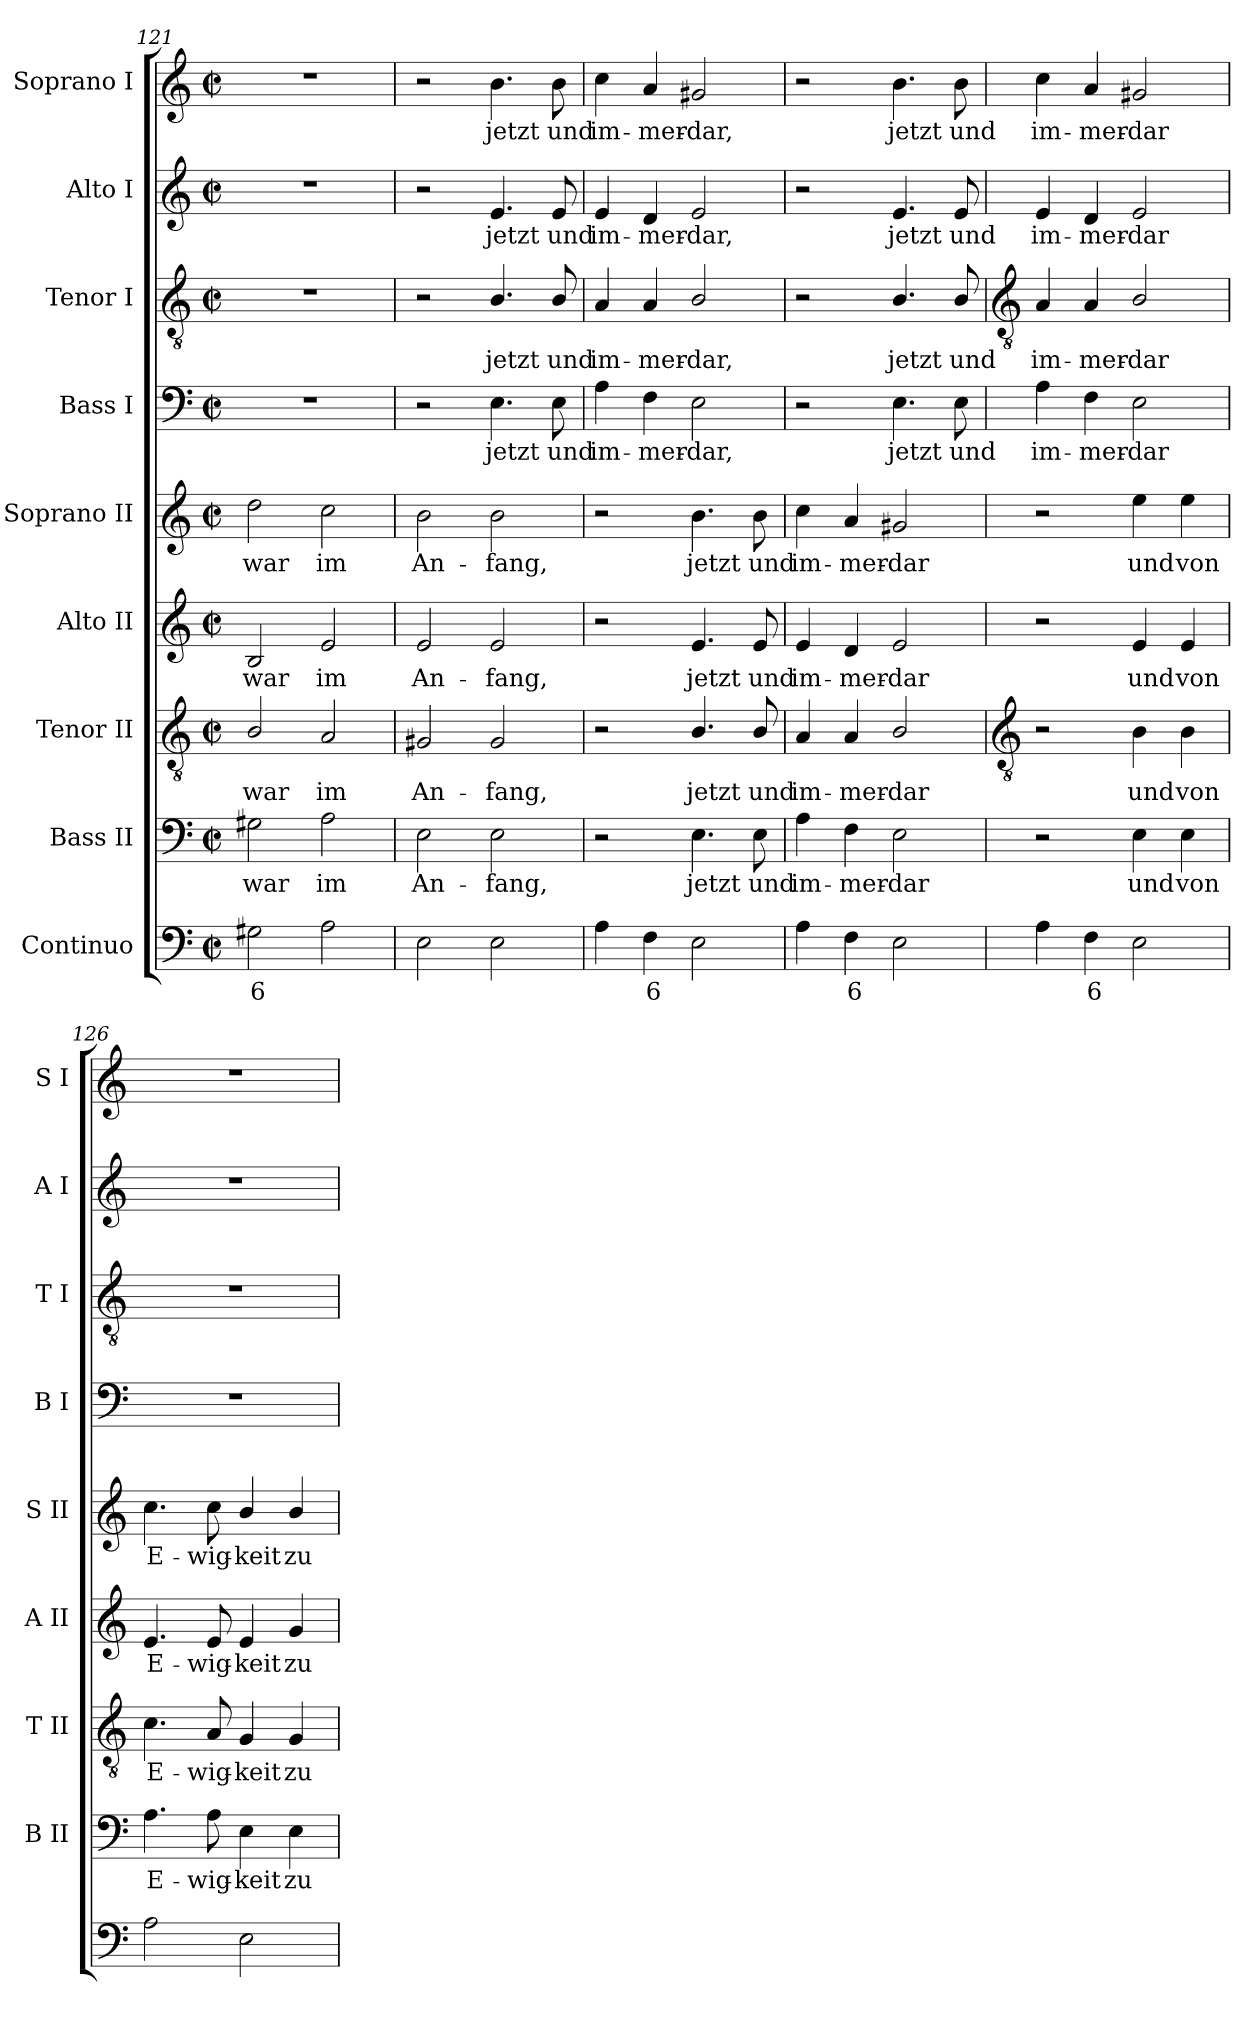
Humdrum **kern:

**kern	**text	**kern	**text	**kern	**text	**kern	**text	**kern	**text	**kern	**text	**kern	**text	**kern	**text	**kern	**text
*part9	*part9	*part8	*part8	*part7	*part7	*part6	*part6	*part5	*part5	*part4	*part4	*part3	*part3	*part2	*part2	*part1	*part1
*staff9	*staff9	*staff8	*staff8	*staff7	*staff7	*staff6	*staff6	*staff5	*staff5	*staff4	*staff4	*staff3	*staff3	*staff2	*staff2	*staff1	*staff1
*I"Continuo	*	*I"Bass II	*	*I"Tenor II	*	*I"Alto II	*	*I"Soprano II	*	*I"Bass I	*	*I"Tenor I	*	*I"Alto I	*	*I"Soprano I	*
*	*	*I'B II	*	*I'T II	*	*I'A II	*	*I'S II	*	*I'B I	*	*I'T I	*	*I'A I	*	*I'S I	*
*clefF4	*	*clefF4	*	*clefGv2	*	*clefG2	*	*clefG2	*	*clefF4	*	*clefGv2	*	*clefG2	*	*clefG2	*
*k[]	*	*k[]	*	*k[]	*	*k[]	*	*k[]	*	*k[]	*	*k[]	*	*k[]	*	*k[]	*
*C:	*	*C:	*	*C:	*	*C:	*	*C:	*	*C:	*	*C:	*	*C:	*	*C:	*
*M2/2	*	*M2/2	*	*M2/2	*	*M2/2	*	*M2/2	*	*M2/2	*	*M2/2	*	*M2/2	*	*M2/2	*
*met(c|)	*	*met(c|)	*	*met(c|)	*	*met(c|)	*	*met(c|)	*	*met(c|)	*	*met(c|)	*	*met(c|)	*	*met(c|)	*
=121	=121	=121	=121	=121	=121	=121	=121	=121	=121	=121	=121	=121	=121	=121	=121	=121	=121
!	!LO:LY:b	!	!LO:LY:b	!	!LO:LY:b	!	!LO:LY:b	!	!LO:LY:b	!	!	!	!	!	!	!	!
2G#X	6	2G#X	war	2B/	war	2B	war	2dd	war	1r	.	1r	.	1r	.	1r	.
!	!	!	!LO:LY:b	!	!LO:LY:b	!	!LO:LY:b	!	!LO:LY:b	!	!	!	!	!	!	!	!
2A	.	2A	im	2A	im	2e	im	2cc	im	.	.	.	.	.	.	.	.
=122	=122	=122	=122	=122	=122	=122	=122	=122	=122	=122	=122	=122	=122	=122	=122	=122	=122
!	!	!	!LO:LY:b	!	!LO:LY:b	!	!LO:LY:b	!	!LO:LY:b	!	!	!	!	!	!	!	!
2E	.	2E	An-	2G#X	An-	2e	An-	2b	An-	2r	.	2r	.	2r	.	2r	.
!	!	!	!LO:LY:b	!	!LO:LY:b	!	!LO:LY:b	!	!LO:LY:b	!	!LO:LY:b	!	!LO:LY:b	!	!LO:LY:b	!	!LO:LY:b
2E	.	2E	-fang,	2G#	-fang,	2e	-fang,	2b	-fang,	4.E	jetzt	4.B/	jetzt	4.e	jetzt	4.b	jetzt
!	!	!	!	!	!	!	!	!	!	!	!LO:LY:b	!	!LO:LY:b	!	!LO:LY:b	!	!LO:LY:b
.	.	.	.	.	.	.	.	.	.	8E	und	8B/	und	8e	und	8b	und
=123	=123	=123	=123	=123	=123	=123	=123	=123	=123	=123	=123	=123	=123	=123	=123	=123	=123
!	!	!	!	!	!	!	!	!	!	!	!LO:LY:b	!	!LO:LY:b	!	!LO:LY:b	!	!LO:LY:b
4A	.	2r	.	2r	.	2r	.	2r	.	4A	im-	4A	im-	4e	im-	4cc	im-
!	!LO:LY:b	!	!	!	!	!	!	!	!	!	!LO:LY:b	!	!LO:LY:b	!	!LO:LY:b	!	!LO:LY:b
4F	6	.	.	.	.	.	.	.	.	4F	-mer-	4A	-mer-	4d	-mer-	4a	-mer-
!	!	!	!LO:LY:b	!	!LO:LY:b	!	!LO:LY:b	!	!LO:LY:b	!	!LO:LY:b	!	!LO:LY:b	!	!LO:LY:b	!	!LO:LY:b
2E	.	4.E	jetzt	4.B/	jetzt	4.e	jetzt	4.b	jetzt	2E	-dar,	2B/	-dar,	2e	-dar,	2g#X	-dar,
!	!	!	!LO:LY:b	!	!LO:LY:b	!	!LO:LY:b	!	!LO:LY:b	!	!	!	!	!	!	!	!
.	.	8E	und	8B/	und	8e	und	8b	und	.	.	.	.	.	.	.	.
=124	=124	=124	=124	=124	=124	=124	=124	=124	=124	=124	=124	=124	=124	=124	=124	=124	=124
!	!	!	!LO:LY:b	!	!LO:LY:b	!	!LO:LY:b	!	!LO:LY:b	!	!	!	!	!	!	!	!
4A	.	4A	im-	4A	im-	4e	im-	4cc	im-	2r	.	2r	.	2r	.	2r	.
!	!LO:LY:b	!	!LO:LY:b	!	!LO:LY:b	!	!LO:LY:b	!	!LO:LY:b	!	!	!	!	!	!	!	!
4F	6	4F	-mer-	4A	-mer-	4d	-mer-	4a	-mer-	.	.	.	.	.	.	.	.
!	!	!	!LO:LY:b	!	!LO:LY:b	!	!LO:LY:b	!	!LO:LY:b	!	!LO:LY:b	!	!LO:LY:b	!	!LO:LY:b	!	!LO:LY:b
2E	.	2E	-dar	2B/	-dar	2e	-dar	2g#X	-dar	4.E	jetzt	4.B/	jetzt	4.e	jetzt	4.b	jetzt
!	!	!	!	!	!	!	!	!	!	!	!LO:LY:b	!	!LO:LY:b	!	!LO:LY:b	!	!LO:LY:b
.	.	.	.	.	.	.	.	.	.	8E	und	8B/	und	8e	und	8b	und
!!LO:LB:g=z
=125	=125	=125	=125	=125	=125	=125	=125	=125	=125	=125	=125	=125	=125	=125	=125	=125	=125
*	*	*	*	*clefGv2	*	*	*	*	*	*	*	*clefGv2	*	*	*	*	*
!	!	!	!	!	!	!	!	!	!	!	!LO:LY:b	!	!LO:LY:b	!	!LO:LY:b	!	!LO:LY:b
4A	.	2r	.	2r	.	2r	.	2r	.	4A	im-	4A	im-	4e	im-	4cc	im-
!	!LO:LY:b	!	!	!	!	!	!	!	!	!	!LO:LY:b	!	!LO:LY:b	!	!LO:LY:b	!	!LO:LY:b
4F	6	.	.	.	.	.	.	.	.	4F	-mer-	4A	-mer-	4d	-mer-	4a	-mer-
!	!	!	!LO:LY:b	!	!LO:LY:b	!	!LO:LY:b	!	!LO:LY:b	!	!LO:LY:b	!	!LO:LY:b	!	!LO:LY:b	!	!LO:LY:b
2E	.	4E	und	4B	und	4e	und	4ee	und	2E	-dar	2B/	-dar	2e	-dar	2g#X	-dar
!	!	!	!LO:LY:b	!	!LO:LY:b	!	!LO:LY:b	!	!LO:LY:b	!	!	!	!	!	!	!	!
.	.	4E	von	4B	von	4e	von	4ee	von	.	.	.	.	.	.	.	.
=126	=126	=126	=126	=126	=126	=126	=126	=126	=126	=126	=126	=126	=126	=126	=126	=126	=126
!	!	!	!LO:LY:b	!	!LO:LY:b	!	!LO:LY:b	!	!LO:LY:b	!	!	!	!	!	!	!	!
2A	.	4.A	E-	4.c	E-	4.e	E-	4.cc	E-	1r	.	1r	.	1r	.	1r	.
!	!	!	!LO:LY:b	!	!LO:LY:b	!	!LO:LY:b	!	!LO:LY:b	!	!	!	!	!	!	!	!
.	.	8A	-wig-	8A	-wig-	8e	-wig-	8cc	-wig-	.	.	.	.	.	.	.	.
!	!	!	!LO:LY:b	!	!LO:LY:b	!	!LO:LY:b	!	!LO:LY:b	!	!	!	!	!	!	!	!
2E	.	4E	-keit	4G	-keit	4e	-keit	4b/	-keit	.	.	.	.	.	.	.	.
!	!	!	!LO:LY:b	!	!LO:LY:b	!	!LO:LY:b	!	!LO:LY:b	!	!	!	!	!	!	!	!
.	.	4E	zu	4G	zu	4g	zu	4b/	zu	.	.	.	.	.	.	.	.
=	=	=	=	=	=	=	=	=	=	=	=	=	=	=	=	=	=
*-	*-	*-	*-	*-	*-	*-	*-	*-	*-	*-	*-	*-	*-	*-	*-	*-	*-
